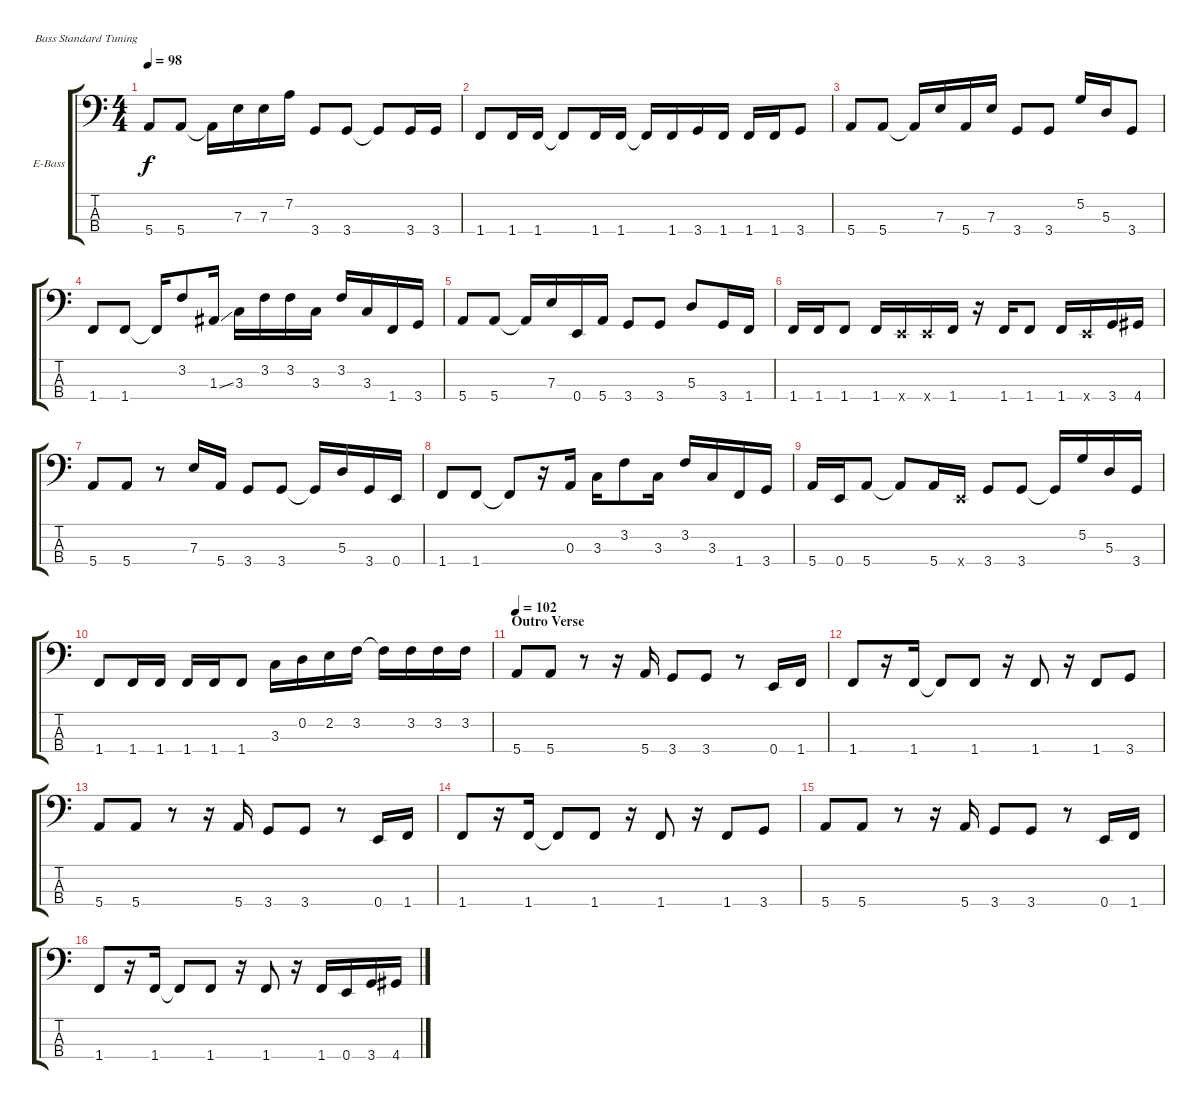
\defaultSystemsLayout 4
\bracketExtendMode groupsimilarinstruments
\firstSystemTrackNameOrientation horizontal
\otherSystemsTrackNameOrientation horizontal
\track ("Electric Bass (Jones)" "E-Bass") {instrument electricbassfinger}
\staff {score tabs}
\tuning (G2 D2 A1 E1)
\ts (4 4)
\tempo 98
\clef f4
\ks c
5.4.8{dy f} 5.4.8 5.4{t}.16 7.3.16 7.3.16 7.2.16 3.4.8 3.4.8 3.4{t}.8 3.4.16 3.4.16 |
1.4.8 1.4.16 1.4.16 1.4{t}.8 1.4.16 1.4.16 1.4{t}.16 1.4.16 3.4.16 1.4.16 1.4.16 1.4.16 3.4.8 |
5.4.8 5.4.8 5.4{t}.16 7.3.16 5.4.16 7.3.16 3.4.8 3.4.8 5.2.16 5.3.16 3.4.8 |
1.4.8 1.4.8 1.4{t}.16 3.2.8 1.3{ss}.16 3.3.16 3.2.16 3.2.16 3.3.16 3.2.16 3.3.16 1.4.16 3.4.16 |
5.4.8 5.4.8 5.4{t}.16 7.3.16 0.4.16 5.4.16 3.4.8 3.4.8 5.3.8 3.4.16 1.4.16 |
1.4.16 1.4.16 1.4.8 1.4.16 0.4{x}.16 0.4{x}.16 1.4.16 r.16 1.4.16 1.4.8 1.4.16 0.4{x}.16 3.4.16 4.4.16 |
5.4.8 5.4.8 r.8 7.3.16 5.4.16 3.4.8 3.4.8 3.4{t}.16 5.3.16 3.4.16 0.4.16 |
1.4.8 1.4.8 1.4{t}.8 r.16 0.3.16 3.3.16 3.2.8 3.3.16 3.2.16 3.3.16 1.4.16 3.4.16 |
5.4.16 0.4.16 5.4.8 5.4{t}.8 5.4.16 0.4{x}.16 3.4.8 3.4.8 3.4{t}.16 5.2.16 5.3.16 3.4.16 |
1.4.8 1.4.16 1.4.16 1.4.16 1.4.16 1.4.8 3.3.16 0.2.16 2.2.16 3.2.16 3.2{t}.16 3.2.16 3.2.16 3.2.16 |
\section ("" "Outro Verse")
\tempo 102
5.4.8 5.4.8 r.8 r.16 5.4.16 3.4.8 3.4.8 r.8 0.4.16 1.4.16 |
1.4.8 r.16 1.4.16 1.4{t}.8 1.4.8 r.16 1.4.8 r.16 1.4.8 3.4.8 |
5.4.8 5.4.8 r.8 r.16 5.4.16 3.4.8 3.4.8 r.8 0.4.16 1.4.16 |
1.4.8 r.16 1.4.16 1.4{t}.8 1.4.8 r.16 1.4.8 r.16 1.4.8 3.4.8 |
5.4.8 5.4.8 r.8 r.16 5.4.16 3.4.8 3.4.8 r.8 0.4.16 1.4.16 |
1.4.8 r.16 1.4.16 1.4{t}.8 1.4.8 r.16 1.4.8 r.16 1.4.16 0.4.16 3.4.16 4.4.16
